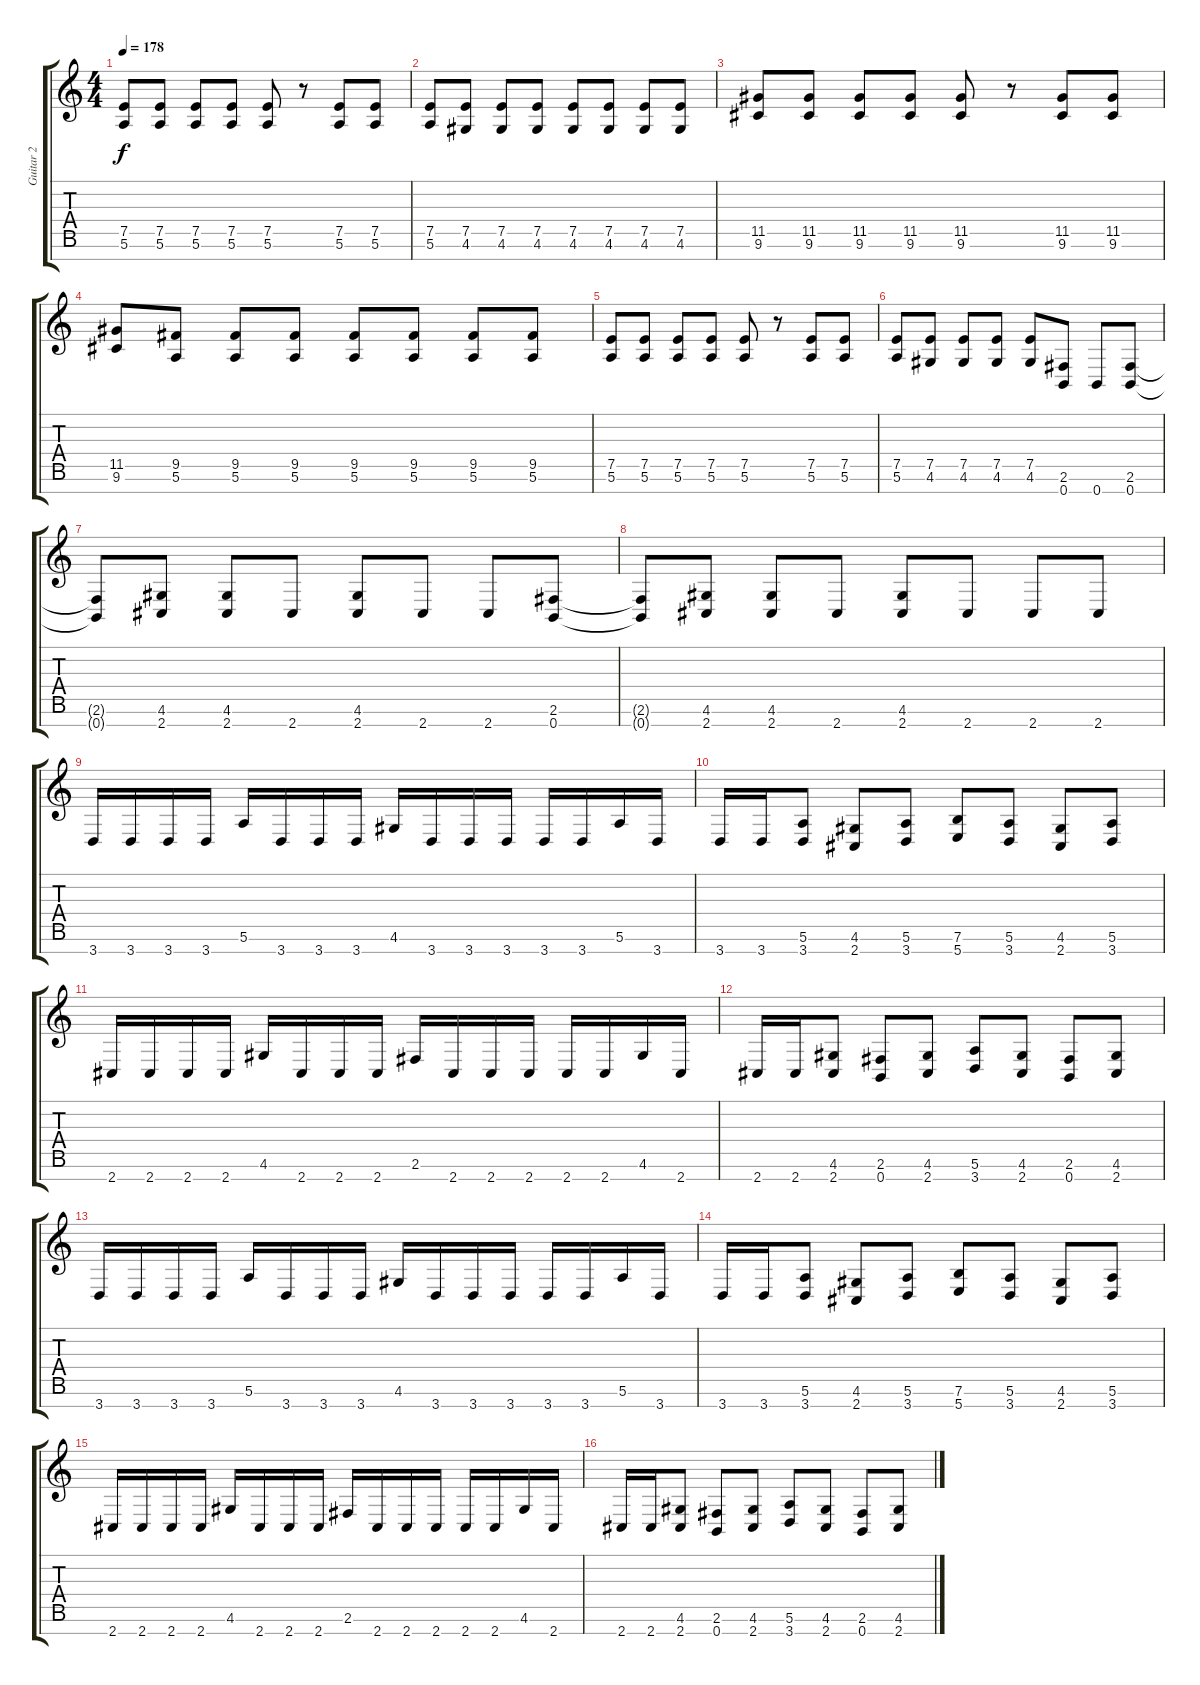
\track ("Guitar 2" "Guitar 2") {instrument distortionguitar}
\staff {score tabs}
\tuning (E4 B3 G3 D3 A2 E2 B1) {hide}
\ts (4 4)
\tempo 178
\clef g2
\ks c
(7.5 5.6).8{dy f} (7.5 5.6).8 (7.5 5.6).8 (7.5 5.6).8 (7.5 5.6).8 r.8 (7.5 5.6).8 (7.5 5.6).8 |
(7.5 5.6).8 (7.5 4.6).8 (7.5 4.6).8 (7.5 4.6).8 (7.5 4.6).8 (7.5 4.6).8 (7.5 4.6).8 (7.5 4.6).8 |
(11.5 9.6).8 (11.5 9.6).8 (11.5 9.6).8 (11.5 9.6).8 (11.5 9.6).8 r.8 (11.5 9.6).8 (11.5 9.6).8 |
(11.5 9.6).8 (9.5 5.6).8 (9.5 5.6).8 (9.5 5.6).8 (9.5 5.6).8 (9.5 5.6).8 (9.5 5.6).8 (9.5 5.6).8 |
(7.5 5.6).8 (7.5 5.6).8 (7.5 5.6).8 (7.5 5.6).8 (7.5 5.6).8 r.8 (7.5 5.6).8 (7.5 5.6).8 |
(7.5 5.6).8 (7.5 4.6).8 (7.5 4.6).8 (7.5 4.6).8 (7.5 4.6).8 (2.6 0.7).8 0.7.8 (2.6 0.7).8 |
(2.6{t} 0.7{t}).8 (4.6 2.7).8 (4.6 2.7).8 2.7.8 (4.6 2.7).8 2.7.8 2.7.8 (2.6 0.7).8 |
(2.6{t} 0.7{t}).8 (4.6 2.7).8 (4.6 2.7).8 2.7.8 (4.6 2.7).8 2.7.8 2.7.8 2.7.8 |
3.7.16 3.7.16 3.7.16 3.7.16 5.6.16 3.7.16 3.7.16 3.7.16 4.6.16 3.7.16 3.7.16 3.7.16 3.7.16 3.7.16 5.6.16 3.7.16 |
3.7.16 3.7.16 (5.6 3.7).8 (4.6 2.7).8 (5.6 3.7).8 (7.6 5.7).8 (5.6 3.7).8 (4.6 2.7).8 (5.6 3.7).8 |
2.7.16 2.7.16 2.7.16 2.7.16 4.6.16 2.7.16 2.7.16 2.7.16 2.6.16 2.7.16 2.7.16 2.7.16 2.7.16 2.7.16 4.6.16 2.7.16 |
2.7.16 2.7.16 (4.6 2.7).8 (2.6 0.7).8 (4.6 2.7).8 (5.6 3.7).8 (4.6 2.7).8 (2.6 0.7).8 (4.6 2.7).8 |
3.7.16 3.7.16 3.7.16 3.7.16 5.6.16 3.7.16 3.7.16 3.7.16 4.6.16 3.7.16 3.7.16 3.7.16 3.7.16 3.7.16 5.6.16 3.7.16 |
3.7.16 3.7.16 (5.6 3.7).8 (4.6 2.7).8 (5.6 3.7).8 (7.6 5.7).8 (5.6 3.7).8 (4.6 2.7).8 (5.6 3.7).8 |
2.7.16 2.7.16 2.7.16 2.7.16 4.6.16 2.7.16 2.7.16 2.7.16 2.6.16 2.7.16 2.7.16 2.7.16 2.7.16 2.7.16 4.6.16 2.7.16 |
2.7.16 2.7.16 (4.6 2.7).8 (2.6 0.7).8 (4.6 2.7).8 (5.6 3.7).8 (4.6 2.7).8 (2.6 0.7).8 (4.6 2.7).8
